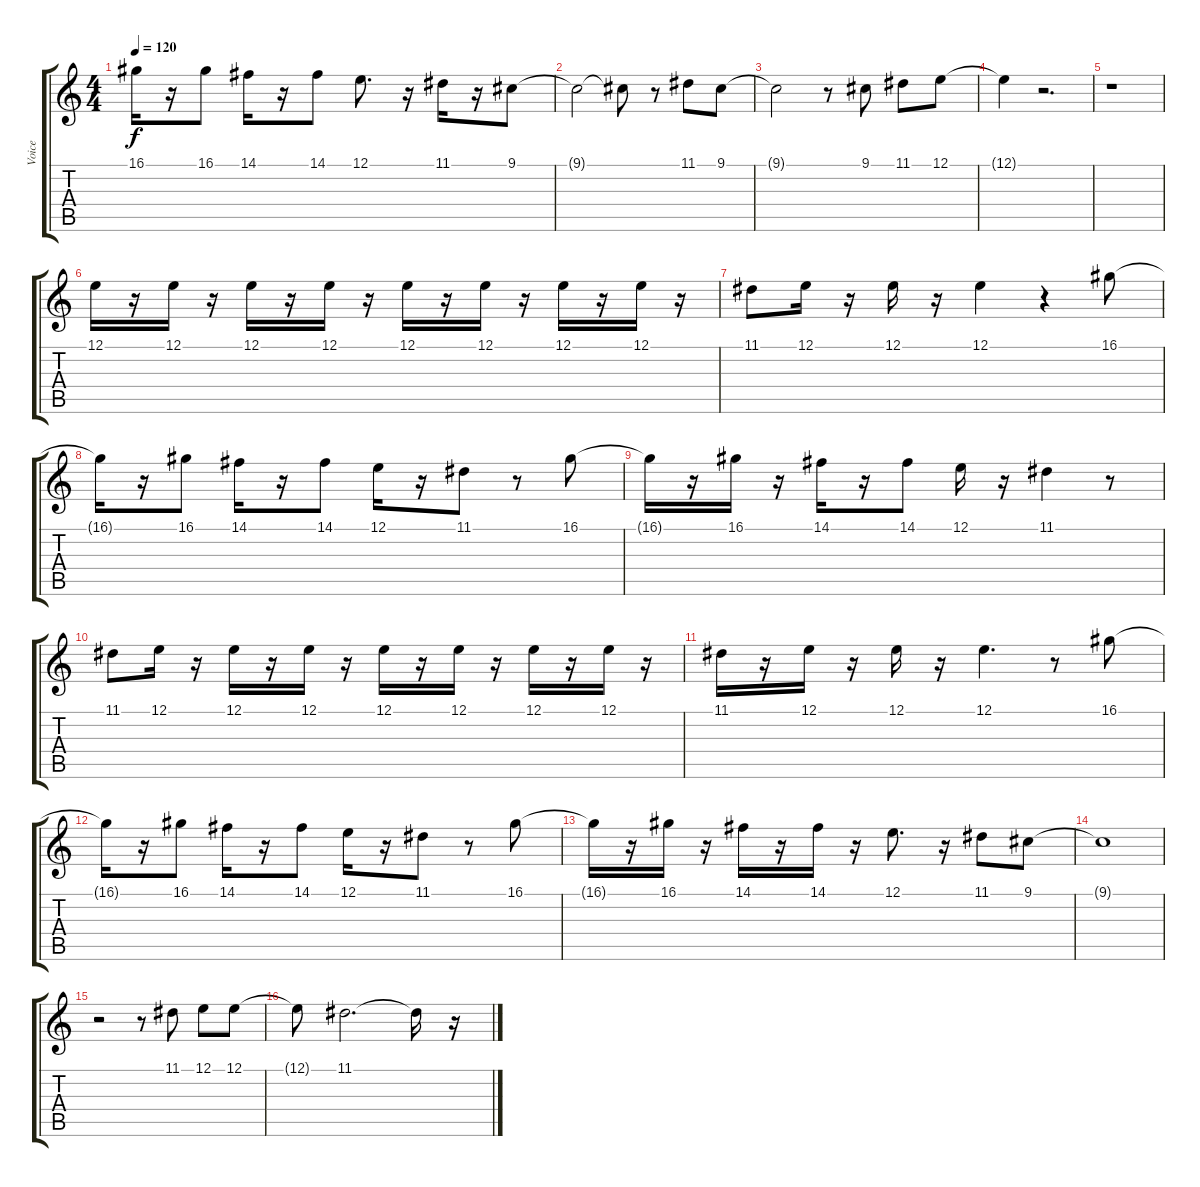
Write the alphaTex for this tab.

\track ("Voice" "Voice") {instrument vibraphone}
\staff {score tabs}
\tuning (E4 B3 G3 D3 A2 E2) {hide}
\ts (4 4)
\tempo 120
\clef g2
\ks c
16.1{t}.16{dy f} r.16 16.1.8 14.1.16 r.16 14.1.8 12.1.8{d} r.16 11.1.16 r.16 9.1.8 |
9.1{t}.2 9.1{t}.8 r.8 11.1.8 9.1.8 |
9.1{t}.2 r.8 9.1.8 11.1.8 12.1.8 |
12.1{t}.4 r.2{d} |
r.1 |
12.1.16 r.16 12.1.16 r.16 12.1.16 r.16 12.1.16 r.16 12.1.16 r.16 12.1.16 r.16 12.1.16 r.16 12.1.16 r.16 |
11.1.8 12.1.16 r.16 12.1.16 r.16 12.1.4 r.4 16.1.8 |
16.1{t}.16 r.16 16.1.8 14.1.16 r.16 14.1.8 12.1.16 r.16 11.1.8 r.8 16.1.8 |
16.1{t}.16 r.16 16.1.16 r.16 14.1.16 r.16 14.1.8 12.1.16 r.16 11.1.4 r.8 |
11.1.8 12.1.16 r.16 12.1.16 r.16 12.1.16 r.16 12.1.16 r.16 12.1.16 r.16 12.1.16 r.16 12.1.16 r.16 |
11.1.16 r.16 12.1.16 r.16 12.1.16 r.16 12.1.4{d} r.8 16.1.8 |
16.1{t}.16 r.16 16.1.8 14.1.16 r.16 14.1.8 12.1.16 r.16 11.1.8 r.8 16.1.8 |
16.1{t}.16 r.16 16.1.16 r.16 14.1.16 r.16 14.1.16 r.16 12.1.8{d} r.16 11.1.8 9.1.8 |
9.1{t}.1 |
r.2 r.8 11.1.8 12.1.8 12.1.8 |
12.1{t}.8 11.1.2{d} 11.1{t}.16 r.16
